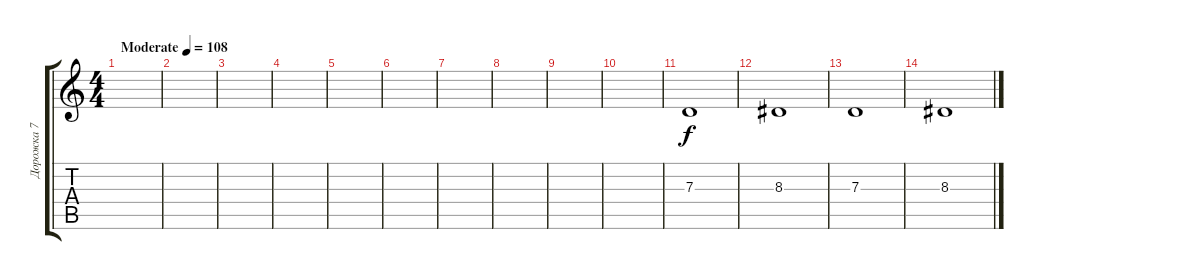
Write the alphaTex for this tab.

\track ("Дорожка 7" "Дорожка 7") {instrument electricgrandpiano}
\staff {score tabs}
\tuning (E4 B3 G3 D3 A2 E2) {hide}
\ts (4 4)
\tempo (108 "Moderate")
\clef g2
\ks c
|
|
|
|
|
|
|
|
|
|
7.3.1 |
8.3.1 |
7.3.1 |
8.3.1
